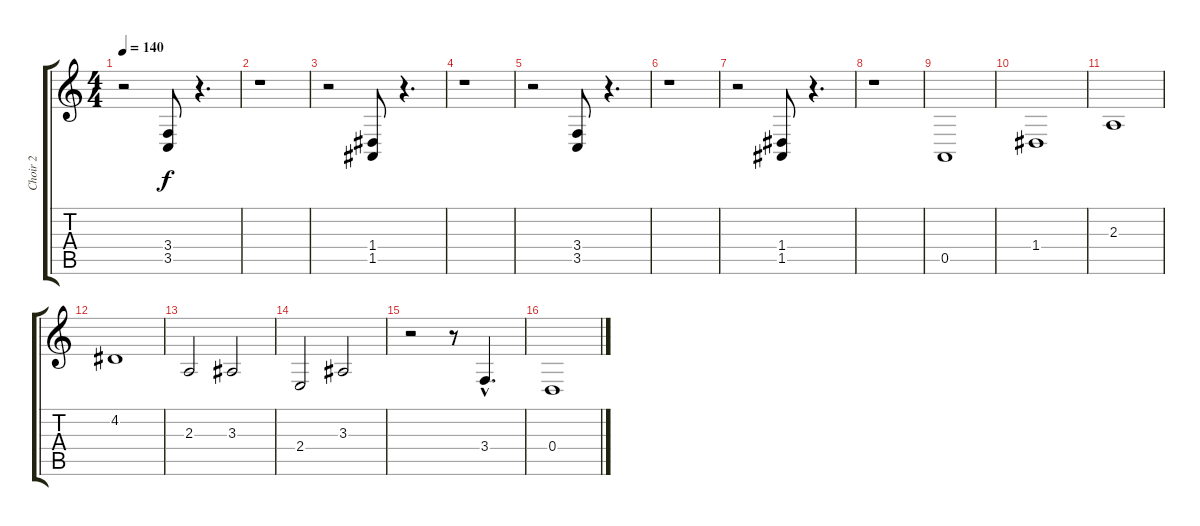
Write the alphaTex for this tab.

\track ("Choir 2" "Choir 2") {instrument pad4choir}
\staff {score tabs}
\tuning (E4 B3 G3 D3 A2 E2) {hide}
\ts (4 4)
\tempo 140
\clef g2
\ks c
r.2{dy f} (3.4 3.5).8 r.4{d} |
r.1 |
r.2 (1.4 1.5).8 r.4{d} |
r.1 |
r.2 (3.4 3.5).8 r.4{d} |
r.1 |
r.2 (1.4 1.5).8 r.4{d} |
r.1 |
0.5.1 |
1.4.1 |
2.3.1 |
4.2.1 |
2.3.2 3.3.2 |
2.4.2 3.3.2 |
r.2 r.8 3.4{hac}.4{d} |
0.4.1
